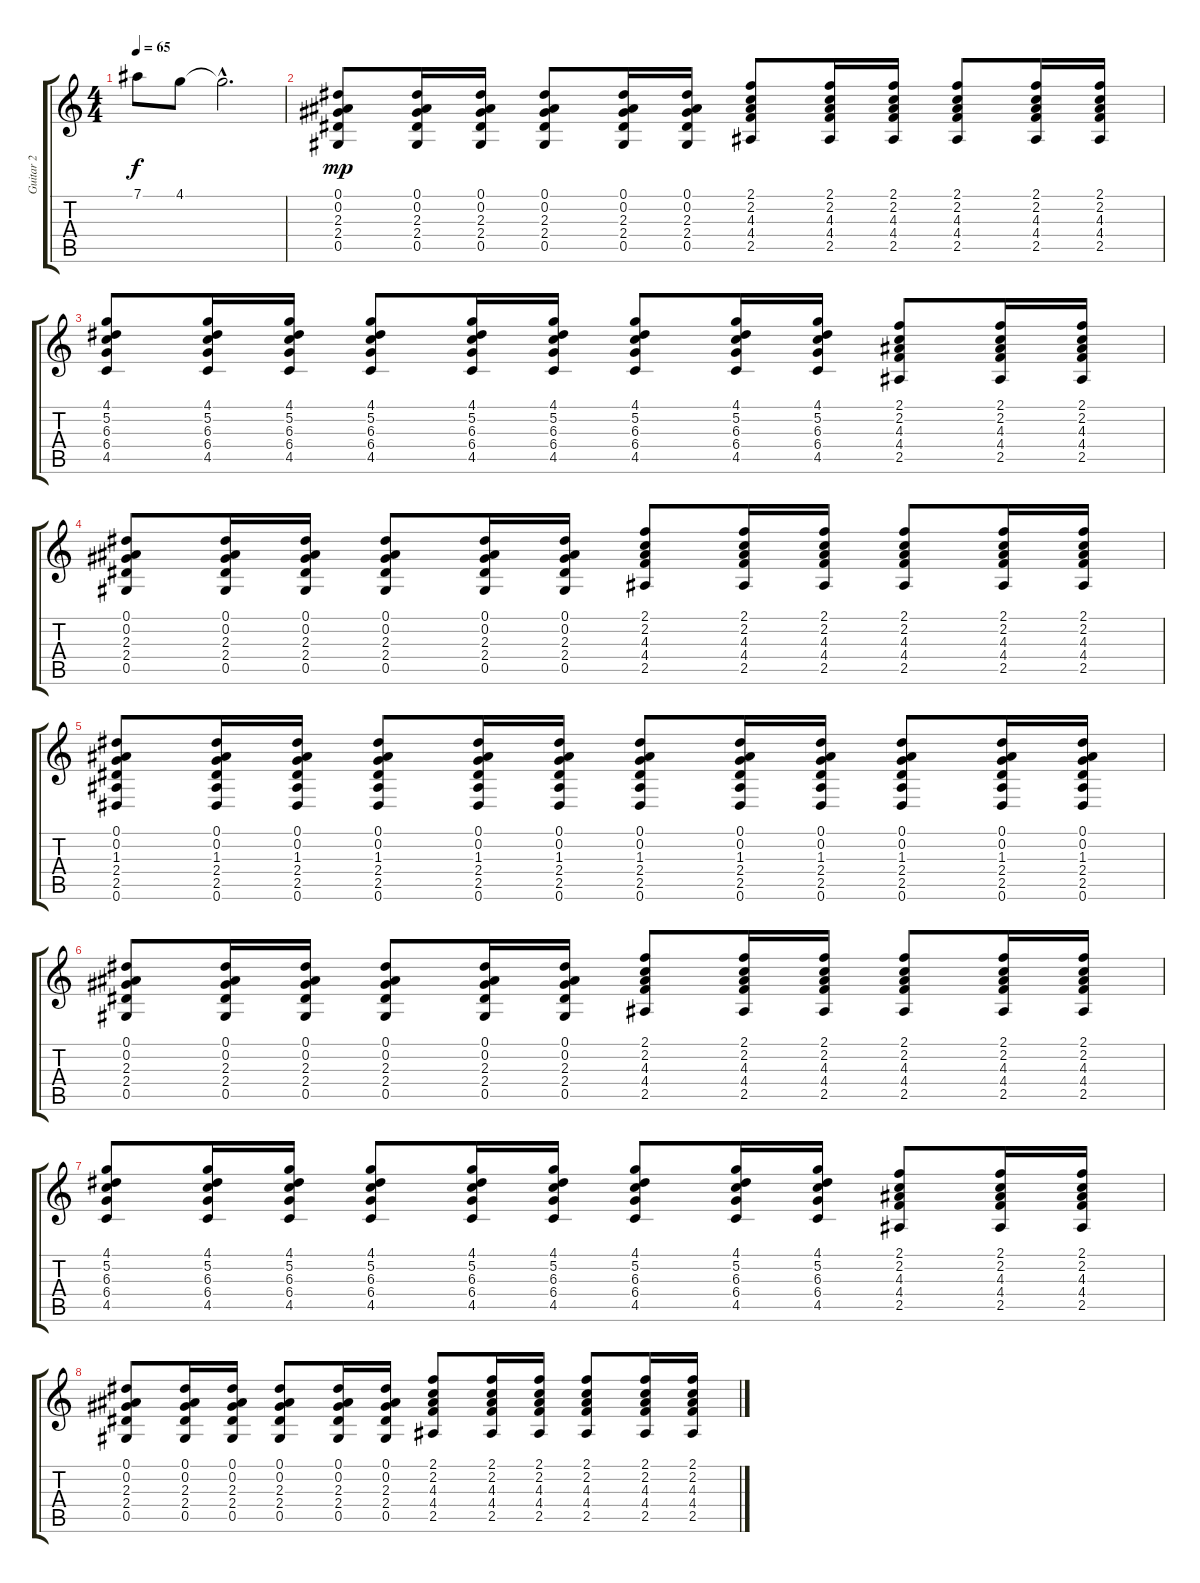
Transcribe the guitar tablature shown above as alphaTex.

\track ("Guitar 2" "Guitar 2") {instrument acousticguitarnylon}
\staff {score tabs}
\tuning (Eb4 Bb3 Gb3 Db3 Ab2 Eb2) {hide}
\ts (4 4)
\tempo 65
\clef g2
\ks c
7.1.8{dy f} 4.1.8 4.1{hac t}.2{d} |
(0.1 0.2 2.3 2.4 0.5).8{dy mp} (0.1 0.2 2.3 2.4 0.5).16 (0.1 0.2 2.3 2.4 0.5).16 (0.1 0.2 2.3 2.4 0.5).8 (0.1 0.2 2.3 2.4 0.5).16 (0.1 0.2 2.3 2.4 0.5).16 (2.1 2.2 4.3 4.4 2.5).8 (2.1 2.2 4.3 4.4 2.5).16 (2.1 2.2 4.3 4.4 2.5).16 (2.1 2.2 4.3 4.4 2.5).8 (2.1 2.2 4.3 4.4 2.5).16 (2.1 2.2 4.3 4.4 2.5).16 |
(4.1 5.2 6.3 6.4 4.5).8 (4.1 5.2 6.3 6.4 4.5).16 (4.1 5.2 6.3 6.4 4.5).16 (4.1 5.2 6.3 6.4 4.5).8 (4.1 5.2 6.3 6.4 4.5).16 (4.1 5.2 6.3 6.4 4.5).16 (4.1 5.2 6.3 6.4 4.5).8 (4.1 5.2 6.3 6.4 4.5).16 (4.1 5.2 6.3 6.4 4.5).16 (2.1 2.2 4.3 4.4 2.5).8 (2.1 2.2 4.3 4.4 2.5).16 (2.1 2.2 4.3 4.4 2.5).16 |
(0.1 0.2 2.3 2.4 0.5).8 (0.1 0.2 2.3 2.4 0.5).16 (0.1 0.2 2.3 2.4 0.5).16 (0.1 0.2 2.3 2.4 0.5).8 (0.1 0.2 2.3 2.4 0.5).16 (0.1 0.2 2.3 2.4 0.5).16 (2.1 2.2 4.3 4.4 2.5).8 (2.1 2.2 4.3 4.4 2.5).16 (2.1 2.2 4.3 4.4 2.5).16 (2.1 2.2 4.3 4.4 2.5).8 (2.1 2.2 4.3 4.4 2.5).16 (2.1 2.2 4.3 4.4 2.5).16 |
(0.1 0.2 1.3 2.4 2.5 0.6).8 (0.1 0.2 1.3 2.4 2.5 0.6).16 (0.1 0.2 1.3 2.4 2.5 0.6).16 (0.1 0.2 1.3 2.4 2.5 0.6).8 (0.1 0.2 1.3 2.4 2.5 0.6).16 (0.1 0.2 1.3 2.4 2.5 0.6).16 (0.1 0.2 1.3 2.4 2.5 0.6).8 (0.1 0.2 1.3 2.4 2.5 0.6).16 (0.1 0.2 1.3 2.4 2.5 0.6).16 (0.1 0.2 1.3 2.4 2.5 0.6).8 (0.1 0.2 1.3 2.4 2.5 0.6).16 (0.1 0.2 1.3 2.4 2.5 0.6).16 |
(0.1 0.2 2.3 2.4 0.5).8 (0.1 0.2 2.3 2.4 0.5).16 (0.1 0.2 2.3 2.4 0.5).16 (0.1 0.2 2.3 2.4 0.5).8 (0.1 0.2 2.3 2.4 0.5).16 (0.1 0.2 2.3 2.4 0.5).16 (2.1 2.2 4.3 4.4 2.5).8 (2.1 2.2 4.3 4.4 2.5).16 (2.1 2.2 4.3 4.4 2.5).16 (2.1 2.2 4.3 4.4 2.5).8 (2.1 2.2 4.3 4.4 2.5).16 (2.1 2.2 4.3 4.4 2.5).16 |
(4.1 5.2 6.3 6.4 4.5).8 (4.1 5.2 6.3 6.4 4.5).16 (4.1 5.2 6.3 6.4 4.5).16 (4.1 5.2 6.3 6.4 4.5).8 (4.1 5.2 6.3 6.4 4.5).16 (4.1 5.2 6.3 6.4 4.5).16 (4.1 5.2 6.3 6.4 4.5).8 (4.1 5.2 6.3 6.4 4.5).16 (4.1 5.2 6.3 6.4 4.5).16 (2.1 2.2 4.3 4.4 2.5).8 (2.1 2.2 4.3 4.4 2.5).16 (2.1 2.2 4.3 4.4 2.5).16 |
(0.1 0.2 2.3 2.4 0.5).8 (0.1 0.2 2.3 2.4 0.5).16 (0.1 0.2 2.3 2.4 0.5).16 (0.1 0.2 2.3 2.4 0.5).8 (0.1 0.2 2.3 2.4 0.5).16 (0.1 0.2 2.3 2.4 0.5).16 (2.1 2.2 4.3 4.4 2.5).8 (2.1 2.2 4.3 4.4 2.5).16 (2.1 2.2 4.3 4.4 2.5).16 (2.1 2.2 4.3 4.4 2.5).8 (2.1 2.2 4.3 4.4 2.5).16 (2.1 2.2 4.3 4.4 2.5).16
